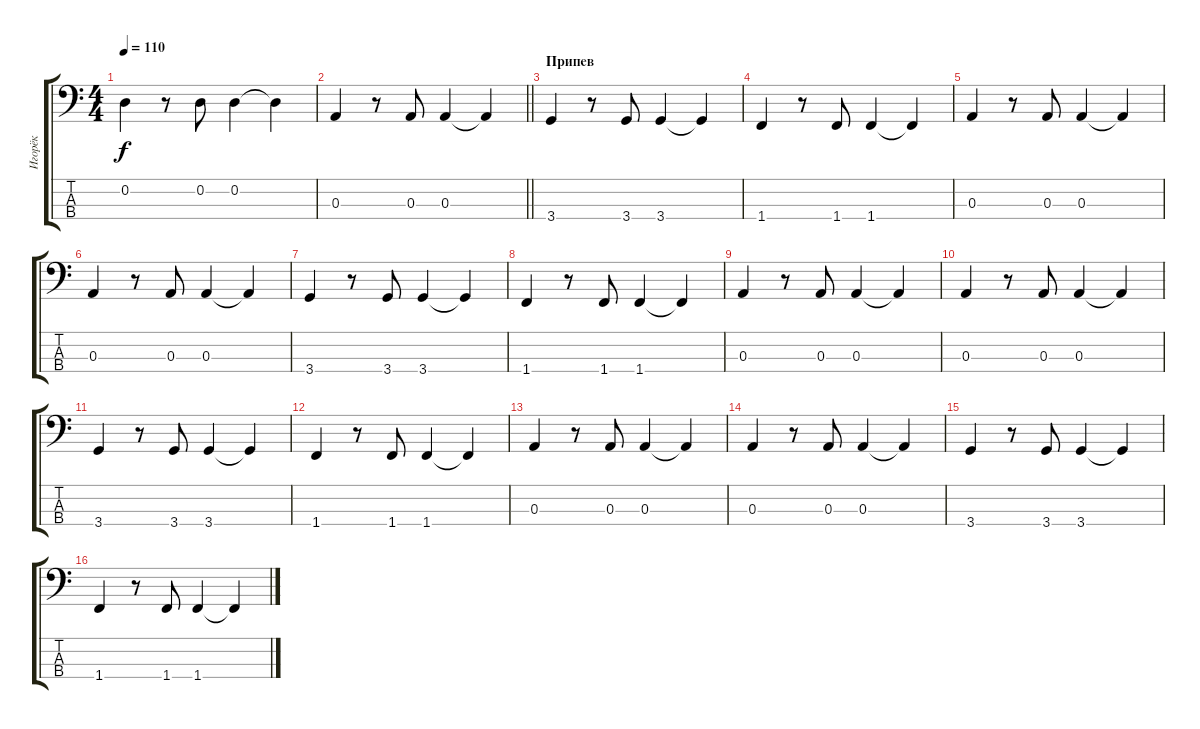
\track ("Игорёк" "Игорёк") {instrument electricbassfinger}
\staff {score tabs}
\tuning (G2 D2 A1 E1) {hide}
\ts (4 4)
\tempo 110
\clef f4
\ks c
0.2.4{dy f} r.8 0.2.8 0.2.4 0.2{t}.4 |
\barLineRight lightlight
0.3.4 r.8 0.3.8 0.3.4 0.3{t}.4 |
\section ("" "Припев")
3.4.4 r.8 3.4.8 3.4.4 3.4{t}.4 |
1.4.4 r.8 1.4.8 1.4.4 1.4{t}.4 |
0.3.4 r.8 0.3.8 0.3.4 0.3{t}.4 |
0.3.4 r.8 0.3.8 0.3.4 0.3{t}.4 |
3.4.4 r.8 3.4.8 3.4.4 3.4{t}.4 |
1.4.4 r.8 1.4.8 1.4.4 1.4{t}.4 |
0.3.4 r.8 0.3.8 0.3.4 0.3{t}.4 |
0.3.4 r.8 0.3.8 0.3.4 0.3{t}.4 |
3.4.4 r.8 3.4.8 3.4.4 3.4{t}.4 |
1.4.4 r.8 1.4.8 1.4.4 1.4{t}.4 |
0.3.4 r.8 0.3.8 0.3.4 0.3{t}.4 |
0.3.4 r.8 0.3.8 0.3.4 0.3{t}.4 |
3.4.4 r.8 3.4.8 3.4.4 3.4{t}.4 |
1.4.4 r.8 1.4.8 1.4.4 1.4{t}.4
